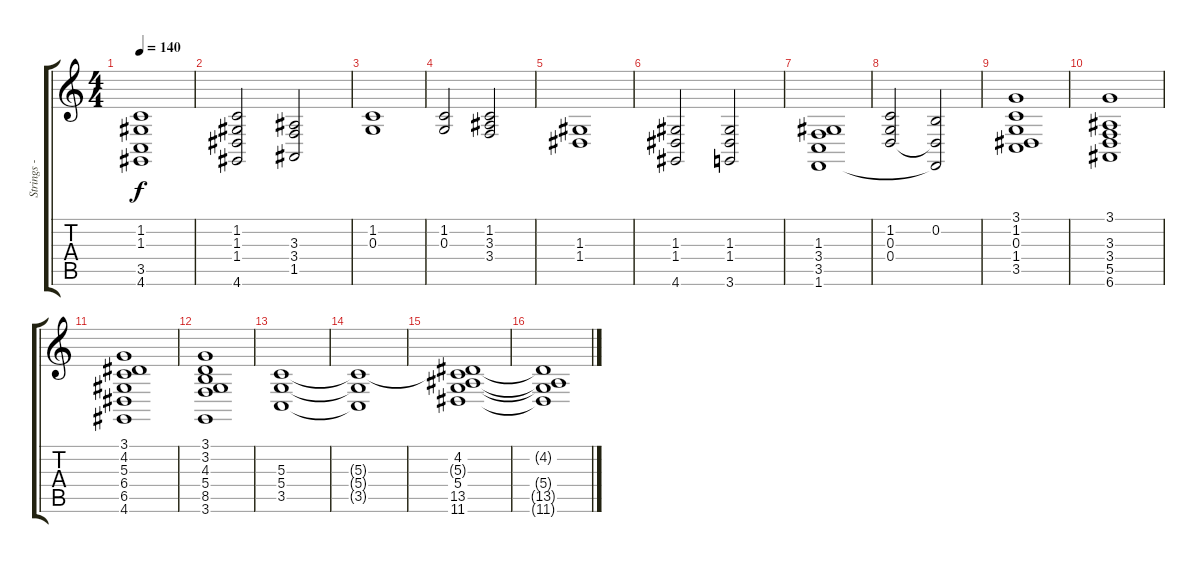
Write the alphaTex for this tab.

\track ("Strings - Atmosphere" "Strings - ") {instrument stringensemble2}
\staff {score tabs}
\tuning (E4 B3 G3 D3 A2 E2) {hide}
\ts (4 4)
\tempo 140
\clef g2
\ks c
(1.2 1.3 3.5 4.6).1{dy f} |
(1.2 1.3 1.4 4.6).2 (3.3 3.4 1.5).2 |
(1.2 0.3).1 |
(1.2 0.3).2 (1.2 3.3 3.4).2 |
(1.3 1.4).1 |
(1.3 1.4 4.6).2 (1.3 1.4 3.6).2 |
(1.3 3.4 3.5 1.6).1 |
(1.2 0.3 0.4).2 (0.2 0.4{t} 1.6{t}).2 |
(3.1 1.2 0.3 1.4 3.5).1 |
(3.1 3.3 3.4 5.5 6.6).1 |
(3.1 4.2 5.3 6.4 6.5 4.6).1 |
(3.1 3.2 4.3 5.4 8.5 3.6).1 |
(5.3 5.4 3.5).1 |
(5.3{t} 5.4{t} 3.5{t}).1 |
(4.2 5.3{t} 5.4 13.5 11.6).1 |
(4.2{t} 5.4{t} 13.5{t} 11.6{t}).1
